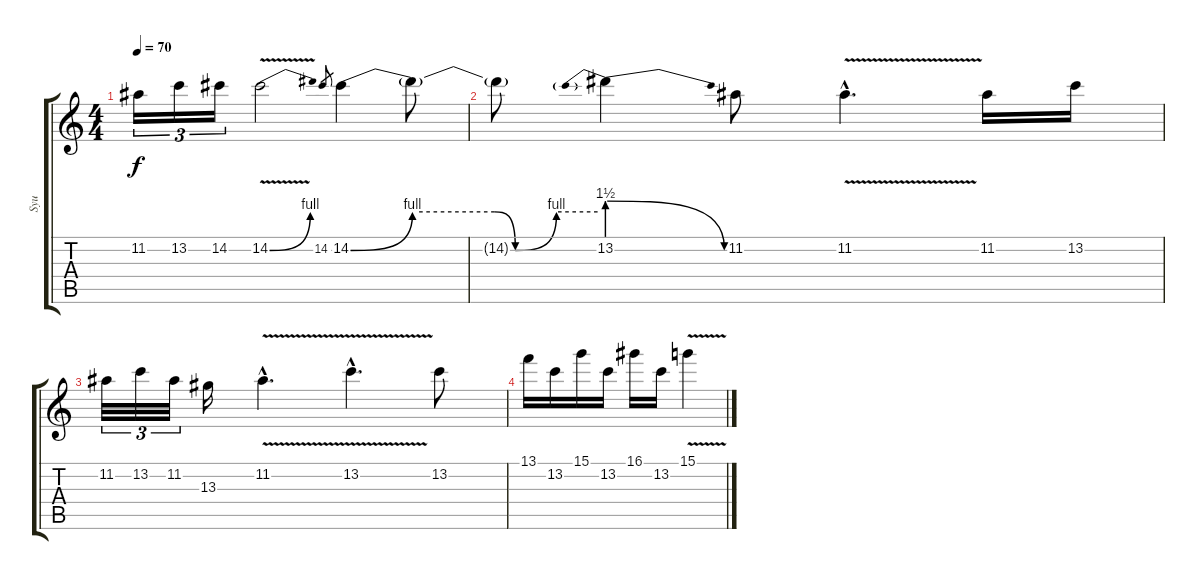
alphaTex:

\track ("Syu" "Syu") {instrument distortionguitar}
\staff {score tabs}
\tuning (E4 B3 G3 D3 A2 E2) {hide}
\ts (4 4)
\tempo 70
\clef g2
\ks c
11.2.16{tu (3 2) dy f} 13.2.16{tu (3 2)} 14.2.16{tu (3 2)} 14.2{be (bend 0 0 60 4) v}.2 14.2.8{gr} 14.2{be (custom 0 0 15 4 35 4 40 0 50 4 60 4)}.4 14.2{t}.8 |
14.2{t}.8 13.2{be (prebendrelease 0 6 60 0)}.4 11.2.8 11.2{v hac}.4{d} 11.2.16 13.2.16 |
11.2.32{tu (3 2)} 13.2.32{tu (3 2)} 11.2.32{tu (3 2)} 13.3.16 11.2{v hac}.4{d} 13.2{v hac}.4{d} 13.2.8 |
13.1.16 13.2.16 15.1.16 13.2.16 16.1.16 13.2.16 15.1{v}.4
